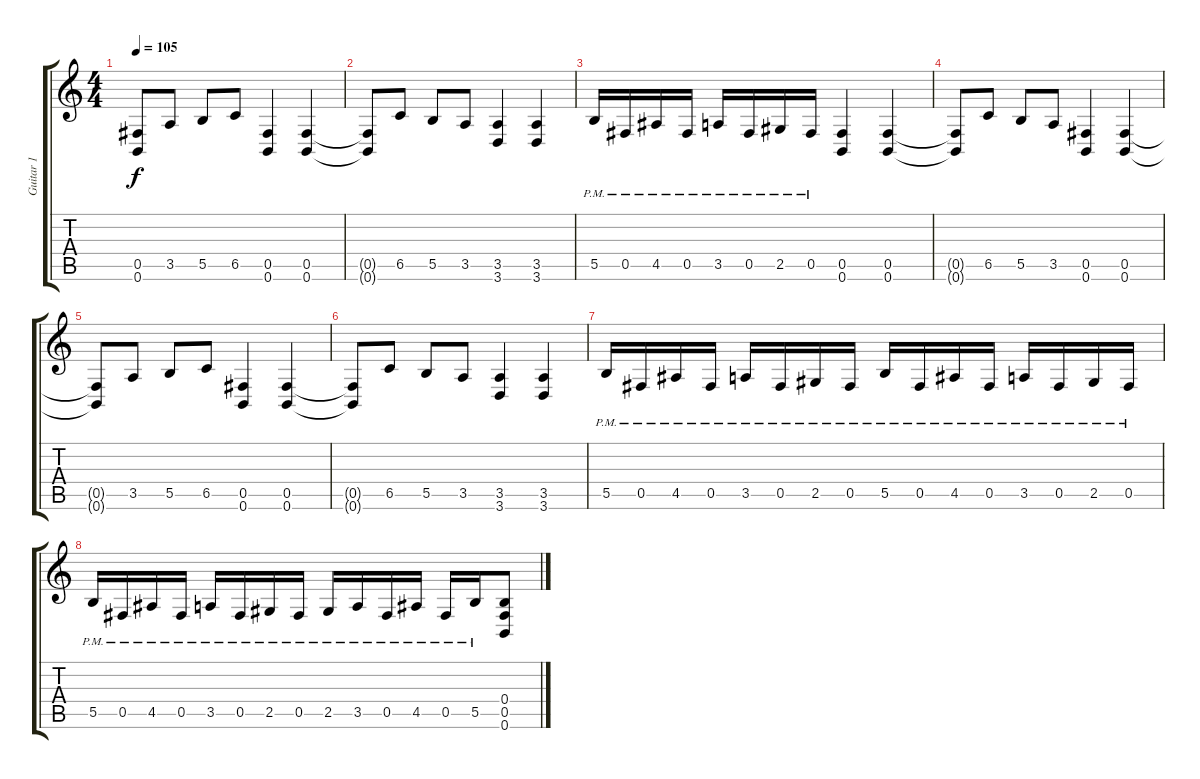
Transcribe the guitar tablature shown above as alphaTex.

\track ("Guitar 1" "Guitar 1") {instrument distortionguitar}
\staff {score tabs}
\tuning (Db4 Ab3 E3 B2 Gb2 B1) {hide}
\ts (4 4)
\tempo 105
\clef g2
\ks c
(0.5{t} 0.6{t}).8{dy f} 3.5.8 5.5.8 6.5.8 (0.5 0.6).4 (0.5 0.6).4 |
(0.5{t} 0.6{t}).8 6.5.8 5.5.8 3.5.8 (3.5 3.6).4 (3.5 3.6).4 |
5.5{pm}.16 0.5{pm}.16 4.5{pm}.16 0.5{pm}.16 3.5{pm}.16 0.5{pm}.16 2.5{pm}.16 0.5{pm}.16 (0.5 0.6).4 (0.5 0.6).4 |
(0.5{t} 0.6{t}).8 6.5.8 5.5.8 3.5.8 (0.5 0.6).4 (0.5 0.6).4 |
(0.5{t} 0.6{t}).8 3.5.8 5.5.8 6.5.8 (0.5 0.6).4 (0.5 0.6).4 |
(0.5{t} 0.6{t}).8 6.5.8 5.5.8 3.5.8 (3.5 3.6).4 (3.5 3.6).4 |
5.5{pm}.16 0.5{pm}.16 4.5{pm}.16 0.5{pm}.16 3.5{pm}.16 0.5{pm}.16 2.5{pm}.16 0.5{pm}.16 5.5{pm}.16 0.5{pm}.16 4.5{pm}.16 0.5{pm}.16 3.5{pm}.16 0.5{pm}.16 2.5{pm}.16 0.5{pm}.16 |
5.5{pm}.16 0.5{pm}.16 4.5{pm}.16 0.5{pm}.16 3.5{pm}.16 0.5{pm}.16 2.5{pm}.16 0.5{pm}.16 2.5{pm}.16 3.5{pm}.16 0.5{pm}.16 4.5{pm}.16 0.5{pm}.16 5.5{pm}.16 (0.4 0.5 0.6).8
